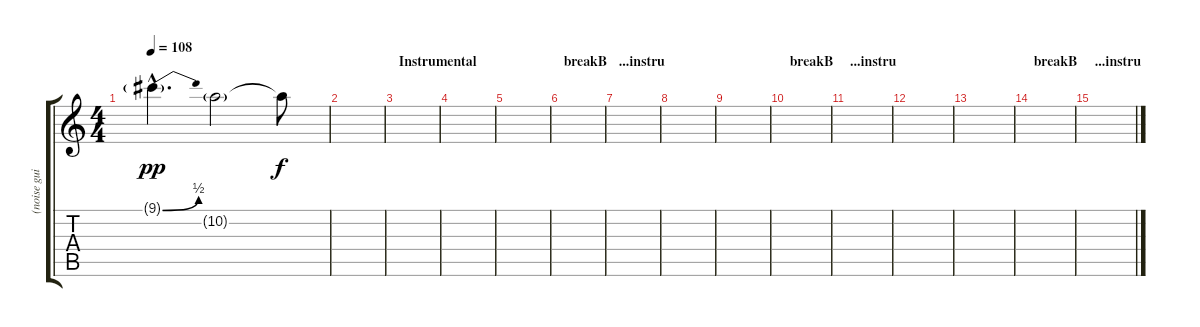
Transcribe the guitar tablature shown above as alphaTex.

\track ("(noise guitar 2)" "(noise gui") {instrument distortionguitar}
\staff {score tabs}
\tuning (E4 B3 G3 D3 A2 E2) {hide}
\ts (4 4)
\tempo 108
\clef g2
\ks c
9.1{be (bend 0 0 60 2) g hac}.4{d dy pp} 10.2{g}.2 10.2{t}.8{dy f} |
|
\section ("" "Instrumental")
|
|
|
\section ("" "breakB")
|
\section ("" "...instru")
|
|
|
\section ("" "breakB")
|
\section ("" "...instru")
|
|
|
\section ("" "breakB")
|
\section ("" "...instru")
